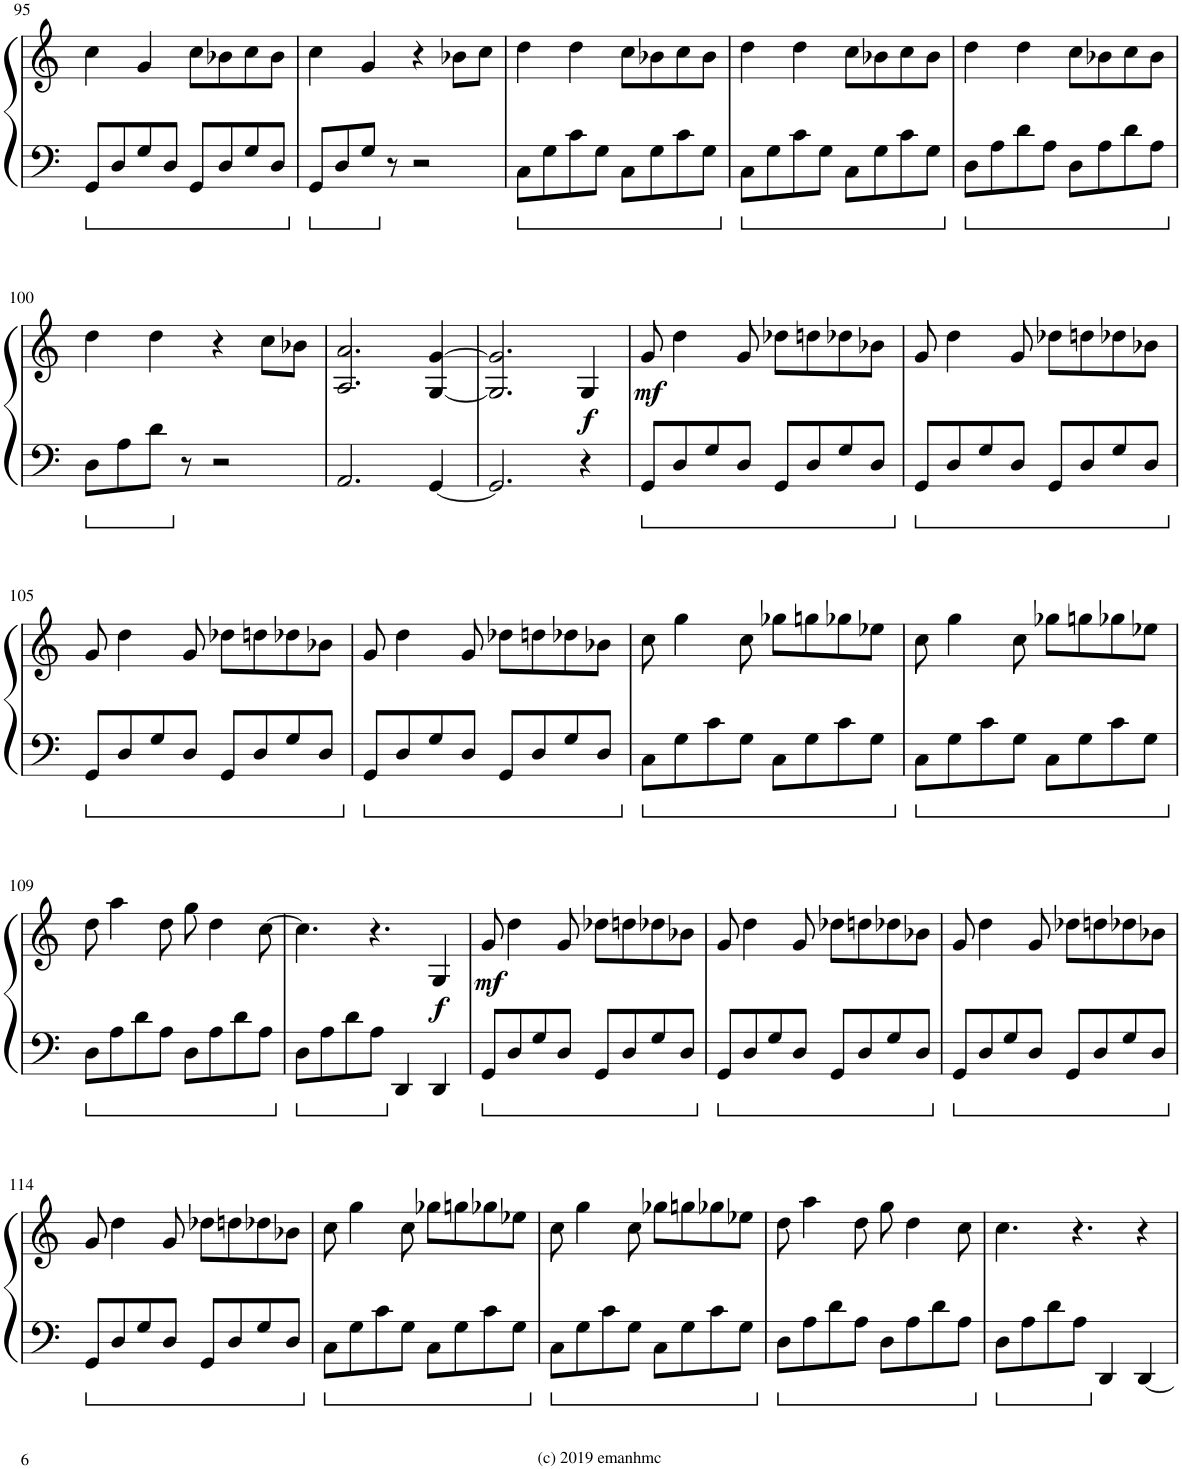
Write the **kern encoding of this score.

**kern	**kern	**dynam
*part1	*part1	*part1
*staff2	*staff1	*staff1/2
*I"Piano	*	*
*I'Pno.	*	*
!!LO:PB:g=z
*clefF4	*clefG2	*
*k[]	*k[]	*
*M4/4	*M4/4	*
=95	=95	=95
8GG/L	4cc\	.
8D/	.	.
8G/	4g/	.
8D/J	.	.
8GG/L	8cc\L	.
8D/	8b-X\	.
8G/	8cc\	.
8D/J	8b-\J	.
=96	=96	=96
8GG/L	4cc\	.
8D/	.	.
8G/J	4g/	.
8r	.	.
2r	4r	.
.	8b-X\L	.
.	8cc\J	.
=97	=97	=97
8C\L	4dd\	.
8G\	.	.
8c\	4dd\	.
8G\J	.	.
8C\L	8cc\L	.
8G\	8b-X\	.
8c\	8cc\	.
8G\J	8b-\J	.
=98	=98	=98
8C\L	4dd\	.
8G\	.	.
8c\	4dd\	.
8G\J	.	.
8C\L	8cc\L	.
8G\	8b-X\	.
8c\	8cc\	.
8G\J	8b-\J	.
=99	=99	=99
8D\L	4dd\	.
8A\	.	.
8d\	4dd\	.
8A\J	.	.
8D\L	8cc\L	.
8A\	8b-X\	.
8d\	8cc\	.
8A\J	8b-\J	.
!!LO:LB:g=z
=100	=100	=100
8D\L	4dd\	.
8A\	.	.
8d\J	4dd\	.
8r	.	.
2r	4r	.
.	8cc\L	.
.	8b-X\J	.
=101	=101	=101
2.AA/	2.A/ 2.a/	.
[4GG/	[4G/ [4g/	.
=102	=102	=102
2.GG/]	2.G/] 2.g/]	.
!	!	!LO:DY:b
4r	4G/	f
=103	=103	=103
!	!	!LO:DY:b
8GG/L	8g/	mf
8D/	4dd\	.
8G/	.	.
8D/J	8g/	.
8GG/L	8dd-X\L	.
8D/	8ddn\	.
8G/	8dd-X\	.
8D/J	8b-X\J	.
=104	=104	=104
8GG/L	8g/	.
8D/	4dd\	.
8G/	.	.
8D/J	8g/	.
8GG/L	8dd-X\L	.
8D/	8ddn\	.
8G/	8dd-X\	.
8D/J	8b-X\J	.
!!LO:LB:g=z
=105	=105	=105
8GG/L	8g/	.
8D/	4dd\	.
8G/	.	.
8D/J	8g/	.
8GG/L	8dd-X\L	.
8D/	8ddn\	.
8G/	8dd-X\	.
8D/J	8b-X\J	.
=106	=106	=106
8GG/L	8g/	.
8D/	4dd\	.
8G/	.	.
8D/J	8g/	.
8GG/L	8dd-X\L	.
8D/	8ddn\	.
8G/	8dd-X\	.
8D/J	8b-X\J	.
=107	=107	=107
8C\L	8cc\	.
8G\	4gg\	.
8c\	.	.
8G\J	8cc\	.
8C\L	8gg-X\L	.
8G\	8ggn\	.
8c\	8gg-X\	.
8G\J	8ee-X\J	.
=108	=108	=108
8C\L	8cc\	.
8G\	4gg\	.
8c\	.	.
8G\J	8cc\	.
8C\L	8gg-X\L	.
8G\	8ggn\	.
8c\	8gg-X\	.
8G\J	8ee-X\J	.
!!LO:LB:g=z
=109	=109	=109
8D\L	8dd\	.
8A\	4aa\	.
8d\	.	.
8A\J	8dd\	.
8D\L	8gg\	.
8A\	4dd\	.
8d\	.	.
8A\J	[8cc\	.
=110	=110	=110
8D\L	4.cc\]	.
8A\	.	.
8d\	.	.
8A\J	4.r	.
4DD/	.	.
!	!	!LO:DY:b
4DD/	4G/	f
=111	=111	=111
!	!	!LO:DY:b
8GG/L	8g/	mf
8D/	4dd\	.
8G/	.	.
8D/J	8g/	.
8GG/L	8dd-X\L	.
8D/	8ddn\	.
8G/	8dd-X\	.
8D/J	8b-X\J	.
=112	=112	=112
8GG/L	8g/	.
8D/	4dd\	.
8G/	.	.
8D/J	8g/	.
8GG/L	8dd-X\L	.
8D/	8ddn\	.
8G/	8dd-X\	.
8D/J	8b-X\J	.
=113	=113	=113
8GG/L	8g/	.
8D/	4dd\	.
8G/	.	.
8D/J	8g/	.
8GG/L	8dd-X\L	.
8D/	8ddn\	.
8G/	8dd-X\	.
8D/J	8b-X\J	.
!!LO:LB:g=z
=114	=114	=114
8GG/L	8g/	.
8D/	4dd\	.
8G/	.	.
8D/J	8g/	.
8GG/L	8dd-X\L	.
8D/	8ddn\	.
8G/	8dd-X\	.
8D/J	8b-X\J	.
=115	=115	=115
8C\L	8cc\	.
8G\	4gg\	.
8c\	.	.
8G\J	8cc\	.
8C\L	8gg-X\L	.
8G\	8ggn\	.
8c\	8gg-X\	.
8G\J	8ee-X\J	.
=116	=116	=116
8C\L	8cc\	.
8G\	4gg\	.
8c\	.	.
8G\J	8cc\	.
8C\L	8gg-X\L	.
8G\	8ggn\	.
8c\	8gg-X\	.
8G\J	8ee-X\J	.
=117	=117	=117
8D\L	8dd\	.
8A\	4aa\	.
8d\	.	.
8A\J	8dd\	.
8D\L	8gg\	.
8A\	4dd\	.
8d\	.	.
8A\J	8cc\	.
=118	=118	=118
8D\L	4.cc\	.
8A\	.	.
8d\	.	.
8A\J	4.r	.
4DD/	.	.
[4DD/	4r	.
=	=	=
*-	*-	*-
